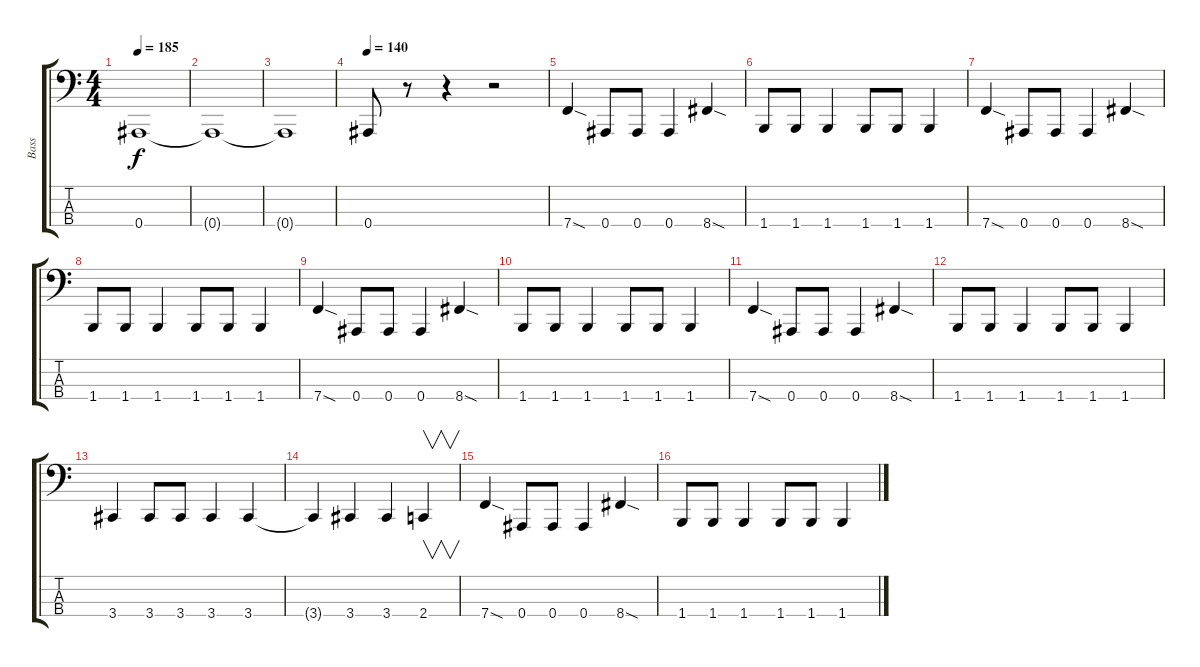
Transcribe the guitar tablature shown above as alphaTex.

\track ("Bass" "Bass") {instrument electricbassfinger}
\staff {score tabs}
\tuning (Eb2 Bb1 F1 Bb0) {hide}
\ts (4 4)
\tempo 185
\clef f4
\ks c
0.4.1{dy f} |
0.4{t}.1 |
0.4{t}.1 |
\tempo 140
0.4.8 r.8 r.4 r.2 |
7.4{sod}.4 0.4.8 0.4.8 0.4.4 8.4{sod}.4 |
1.4.8 1.4.8 1.4.4 1.4.8 1.4.8 1.4.4 |
7.4{sod}.4 0.4.8 0.4.8 0.4.4 8.4{sod}.4 |
1.4.8 1.4.8 1.4.4 1.4.8 1.4.8 1.4.4 |
7.4{sod}.4 0.4.8 0.4.8 0.4.4 8.4{sod}.4 |
1.4.8 1.4.8 1.4.4 1.4.8 1.4.8 1.4.4 |
7.4{sod}.4 0.4.8 0.4.8 0.4.4 8.4{sod}.4 |
1.4.8 1.4.8 1.4.4 1.4.8 1.4.8 1.4.4 |
3.4.4 3.4.8 3.4.8 3.4.4 3.4.4 |
3.4{t}.4 3.4.4 3.4.4 2.4.4{v} |
7.4{sod}.4 0.4.8 0.4.8 0.4.4 8.4{sod}.4 |
1.4.8 1.4.8 1.4.4 1.4.8 1.4.8 1.4.4
